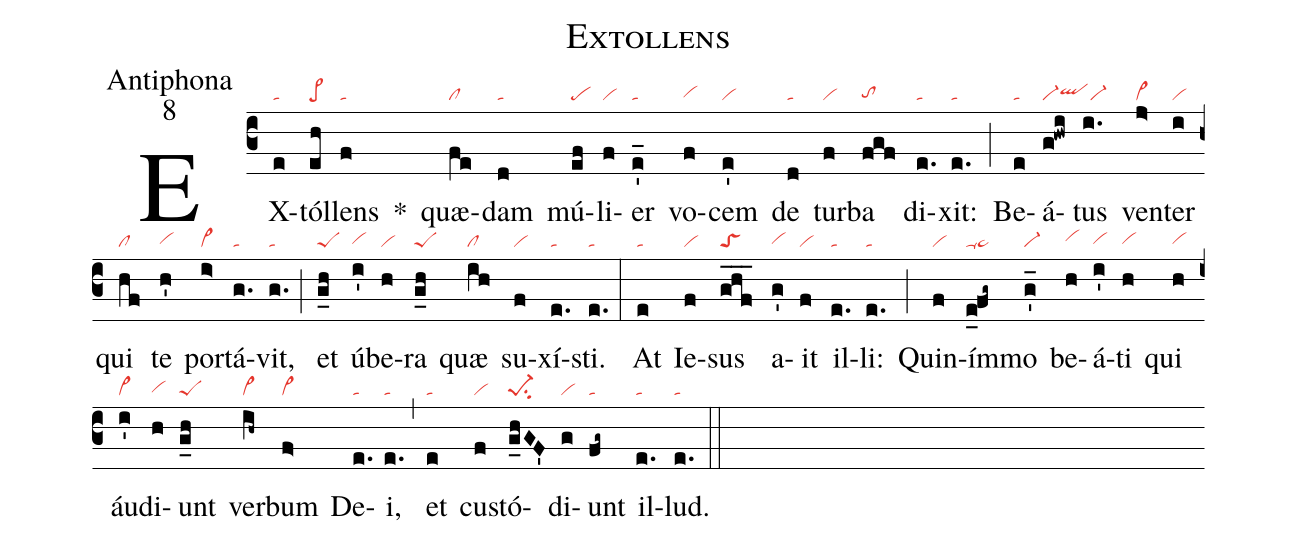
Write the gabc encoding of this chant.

name: Extollens;
office-part: Antiphona;
mode: 8;
nabc-lines: 1;
%%
(c3)
EX(e|ta)tól(eh|pe>)lens(f|ta) *()
qu{æ}(fe|cl)dam(d|ta) mú(ef|pe)li(f|vi)er(e'_|ta) vo(f|vihg)cem(e'|vi) de(d|ta) tur(f|vi)ba(fgf|tohg) di(e.|ta)xit:(e.|ta) (;)
Be(e|ta)á(g!hwi|vi-qlhh)tus(i.|//vi-) ven(j>|vi>)ter(i|vi) qui(hf|cl) te(h'|vihg) por(i>|vi>)tá(g.|ta)vit,(g.|ta) (;)
et(g_h|peS) ú(i'|vihg)be(h|vi)ra(g_h|peS) quæ(ih|cl) su(f|vi)xí(e.|ta)sti.(e.|ta) (:)
At(e|ta) Ie(f|vi)sus(ghf___|toS) a(g'|vihg)it(f|vi) il(e.|ta)li:(e.|ta) (;)
Quin(f|vi)ím(e_0!fg~|ta-ta>)mo(g'_|vi-) be(h|vihh)á(i'|vihg)ti(h|vihg) qui(h|vihg) áu(i'|vi>)di(h|vihg)unt(g_h|peS) ver(ih~|vi>)bum(f>|vi>) De(e.|ta)i,(e.|ta) (,)
et(e|ta) cu(f|vi)stó(g_hGF'|pe-1su2)di(g|vi)unt(fg~|ta) il(e.|ta)lud.(e.|ta) (::)
